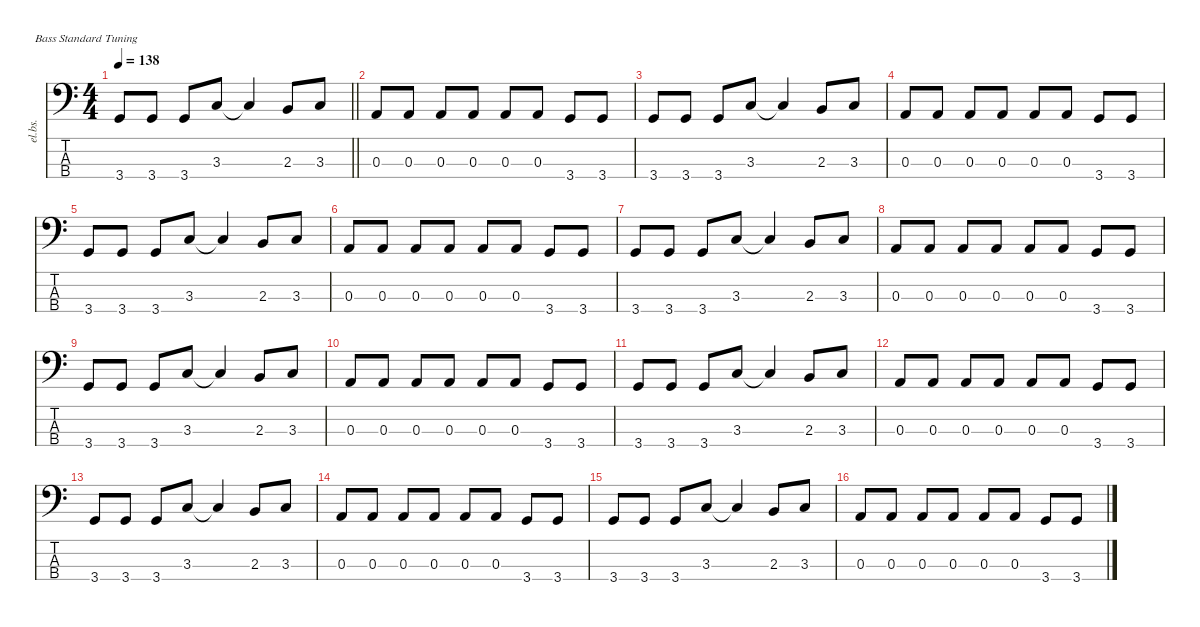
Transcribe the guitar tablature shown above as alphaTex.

\defaultSystemsLayout 4
\hideDynamics
\bracketExtendMode nobrackets
\otherSystemsTrackNameOrientation horizontal
\track ("Michael Anthony " "el.bs.") {instrument electricbassfinger}
\staff {score tabs}
\tuning (G2 D2 A1 E1)
\ts (4 4)
\tempo 138
\clef f4
\barLineRight lightlight
\ks c
3.4.8{dy f beam Up} 3.4.8{beam Up} 3.4.8{beam Up} 3.3.8{beam Up} 3.3{t}.4{beam Up} 2.3.8{beam Up} 3.3.8{beam Up} |
0.3.8{beam Up} 0.3.8{beam Up} 0.3.8{beam Up} 0.3.8{beam Up} 0.3.8{beam Up} 0.3.8{beam Up} 3.4.8{beam Up} 3.4.8{beam Up} |
3.4.8{beam Up} 3.4.8{beam Up} 3.4.8{beam Up} 3.3.8{beam Up} 3.3{t}.4{beam Up} 2.3.8{beam Up} 3.3.8{beam Up} |
0.3.8{beam Up} 0.3.8{beam Up} 0.3.8{beam Up} 0.3.8{beam Up} 0.3.8{beam Up} 0.3.8{beam Up} 3.4.8{beam Up} 3.4.8{beam Up} |
3.4.8{beam Up} 3.4.8{beam Up} 3.4.8{beam Up} 3.3.8{beam Up} 3.3{t}.4{beam Up} 2.3.8{beam Up} 3.3.8{beam Up} |
0.3.8{beam Up} 0.3.8{beam Up} 0.3.8{beam Up} 0.3.8{beam Up} 0.3.8{beam Up} 0.3.8{beam Up} 3.4.8{beam Up} 3.4.8{beam Up} |
3.4.8{beam Up} 3.4.8{beam Up} 3.4.8{beam Up} 3.3.8{beam Up} 3.3{t}.4{beam Up} 2.3.8{beam Up} 3.3.8{beam Up} |
0.3.8{beam Up} 0.3.8{beam Up} 0.3.8{beam Up} 0.3.8{beam Up} 0.3.8{beam Up} 0.3.8{beam Up} 3.4.8{beam Up} 3.4.8{beam Up} |
3.4.8{beam Up} 3.4.8{beam Up} 3.4.8{beam Up} 3.3.8{beam Up} 3.3{t}.4{beam Up} 2.3.8{beam Up} 3.3.8{beam Up} |
0.3.8{beam Up} 0.3.8{beam Up} 0.3.8{beam Up} 0.3.8{beam Up} 0.3.8{beam Up} 0.3.8{beam Up} 3.4.8{beam Up} 3.4.8{beam Up} |
3.4.8{beam Up} 3.4.8{beam Up} 3.4.8{beam Up} 3.3.8{beam Up} 3.3{t}.4{beam Up} 2.3.8{beam Up} 3.3.8{beam Up} |
0.3.8{beam Up} 0.3.8{beam Up} 0.3.8{beam Up} 0.3.8{beam Up} 0.3.8{beam Up} 0.3.8{beam Up} 3.4.8{beam Up} 3.4.8{beam Up} |
3.4.8{beam Up} 3.4.8{beam Up} 3.4.8{beam Up} 3.3.8{beam Up} 3.3{t}.4{beam Up} 2.3.8{beam Up} 3.3.8{beam Up} |
0.3.8{beam Up} 0.3.8{beam Up} 0.3.8{beam Up} 0.3.8{beam Up} 0.3.8{beam Up} 0.3.8{beam Up} 3.4.8{beam Up} 3.4.8{beam Up} |
3.4.8{beam Up} 3.4.8{beam Up} 3.4.8{beam Up} 3.3.8{beam Up} 3.3{t}.4{beam Up} 2.3.8{beam Up} 3.3.8{beam Up} |
0.3.8{beam Up} 0.3.8{beam Up} 0.3.8{beam Up} 0.3.8{beam Up} 0.3.8{beam Up} 0.3.8{beam Up} 3.4.8{beam Up} 3.4.8{beam Up}
